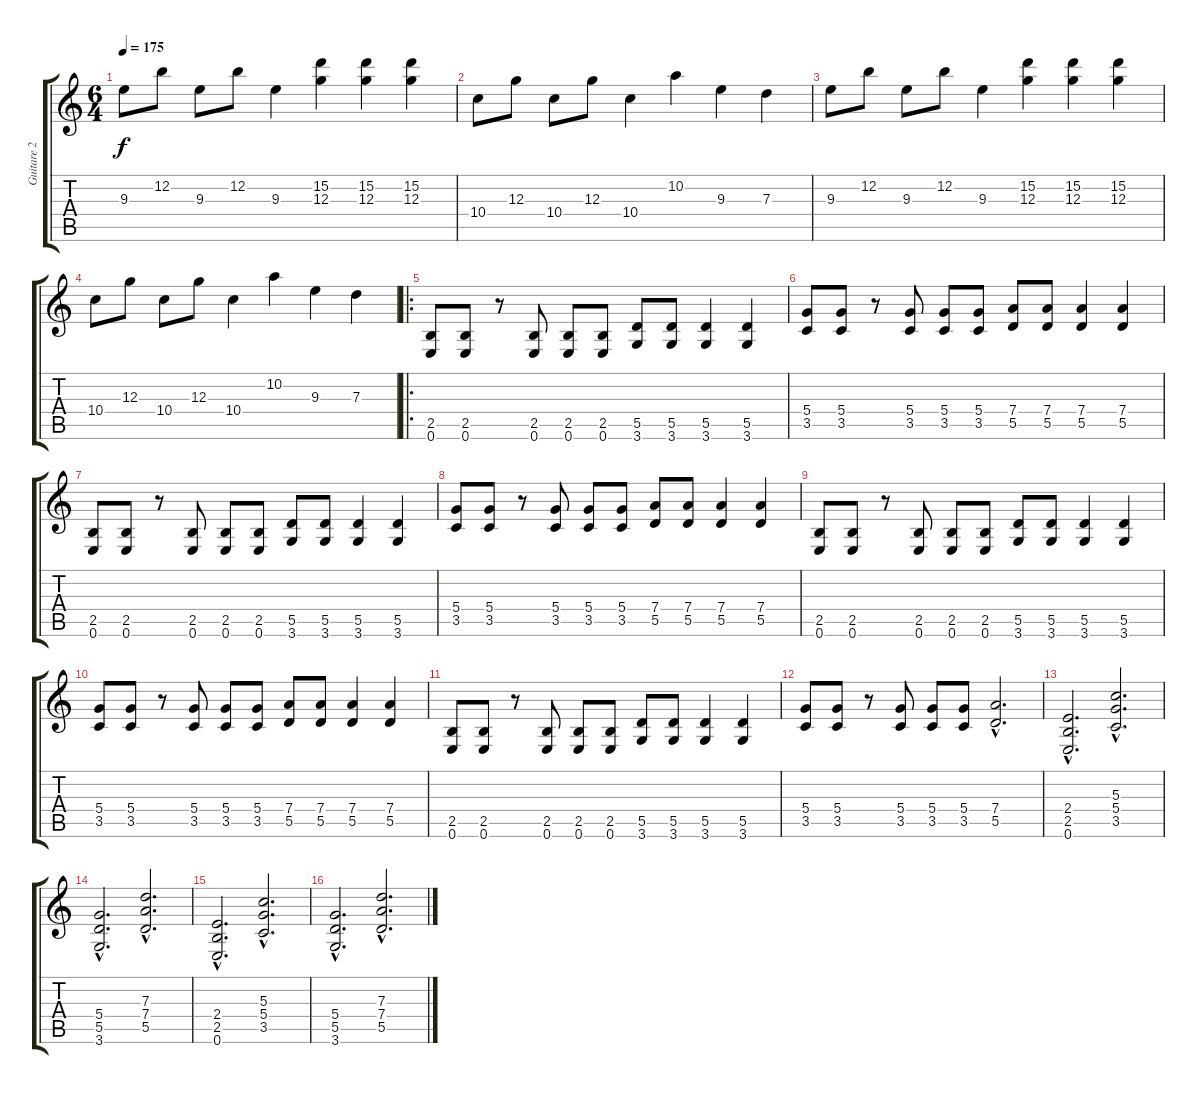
\track ("Guitare 2" "Guitare 2") {instrument distortionguitar}
\staff {score tabs}
\tuning (E4 B3 G3 D3 A2 E2) {hide}
\ts (6 4)
\tempo 175
\clef g2
\ks c
9.3.8{dy f} 12.2.8 9.3.8 12.2.8 9.3.4 (15.2 12.3).4 (15.2 12.3).4 (15.2 12.3).4 |
10.4.8 12.3.8 10.4.8 12.3.8 10.4.4 10.2.4 9.3.4 7.3.4 |
9.3.8 12.2.8 9.3.8 12.2.8 9.3.4 (15.2 12.3).4 (15.2 12.3).4 (15.2 12.3).4 |
10.4.8 12.3.8 10.4.8 12.3.8 10.4.4 10.2.4 9.3.4 7.3.4 |
\ro
(2.5 0.6).8{instrument distortionguitar} (2.5 0.6).8 r.8 (2.5 0.6).8 (2.5 0.6).8 (2.5 0.6).8 (5.5 3.6).8 (5.5 3.6).8 (5.5 3.6).4 (5.5 3.6).4 |
(5.4 3.5).8 (5.4 3.5).8 r.8 (5.4 3.5).8 (5.4 3.5).8 (5.4 3.5).8 (7.4 5.5).8 (7.4 5.5).8 (7.4 5.5).4 (7.4 5.5).4 |
(2.5 0.6).8 (2.5 0.6).8 r.8 (2.5 0.6).8 (2.5 0.6).8 (2.5 0.6).8 (5.5 3.6).8 (5.5 3.6).8 (5.5 3.6).4 (5.5 3.6).4 |
(5.4 3.5).8 (5.4 3.5).8 r.8 (5.4 3.5).8 (5.4 3.5).8 (5.4 3.5).8 (7.4 5.5).8 (7.4 5.5).8 (7.4 5.5).4 (7.4 5.5).4 |
(2.5 0.6).8 (2.5 0.6).8 r.8 (2.5 0.6).8 (2.5 0.6).8 (2.5 0.6).8 (5.5 3.6).8 (5.5 3.6).8 (5.5 3.6).4 (5.5 3.6).4 |
(5.4 3.5).8 (5.4 3.5).8 r.8 (5.4 3.5).8 (5.4 3.5).8 (5.4 3.5).8 (7.4 5.5).8 (7.4 5.5).8 (7.4 5.5).4 (7.4 5.5).4 |
(2.5 0.6).8 (2.5 0.6).8 r.8 (2.5 0.6).8 (2.5 0.6).8 (2.5 0.6).8 (5.5 3.6).8 (5.5 3.6).8 (5.5 3.6).4 (5.5 3.6).4 |
(5.4 3.5).8 (5.4 3.5).8 r.8 (5.4 3.5).8 (5.4 3.5).8 (5.4 3.5).8 (7.4{hac} 5.5{hac}).2{d} |
(2.4{hac} 2.5{hac} 0.6{hac}).2{d} (5.3{hac} 5.4{hac} 3.5{hac}).2{d} |
(5.4{hac} 5.5{hac} 3.6{hac}).2{d} (7.3{hac} 7.4{hac} 5.5{hac}).2{d} |
(2.4{hac} 2.5{hac} 0.6{hac}).2{d} (5.3{hac} 5.4{hac} 3.5{hac}).2{d} |
(5.4{hac} 5.5{hac} 3.6{hac}).2{d} (7.3{hac} 7.4{hac} 5.5{hac}).2{d}
